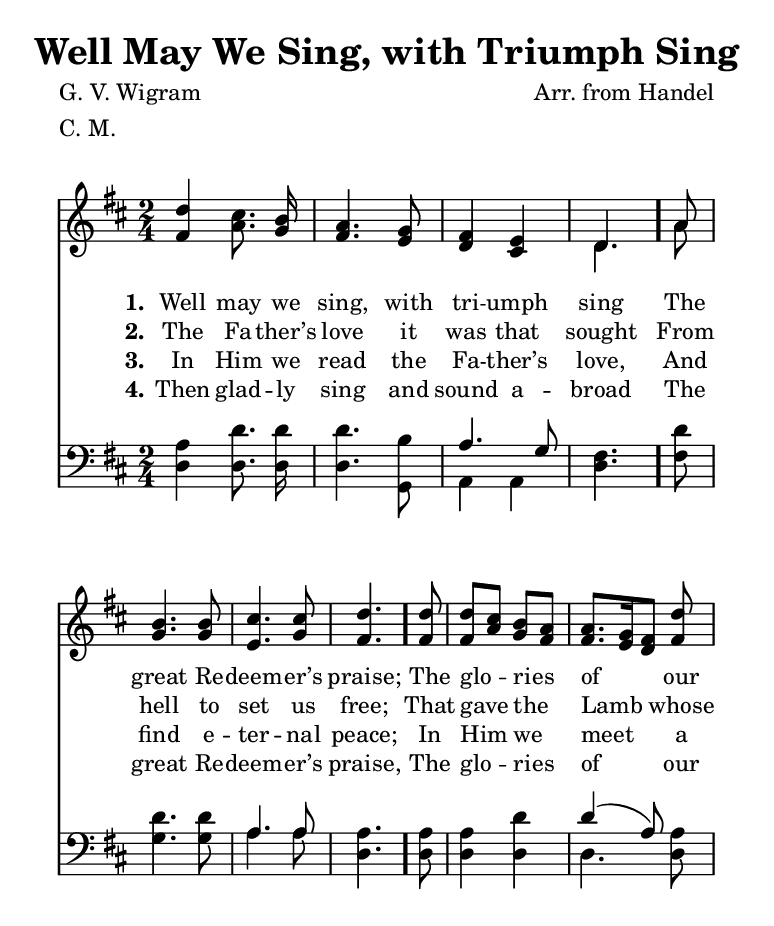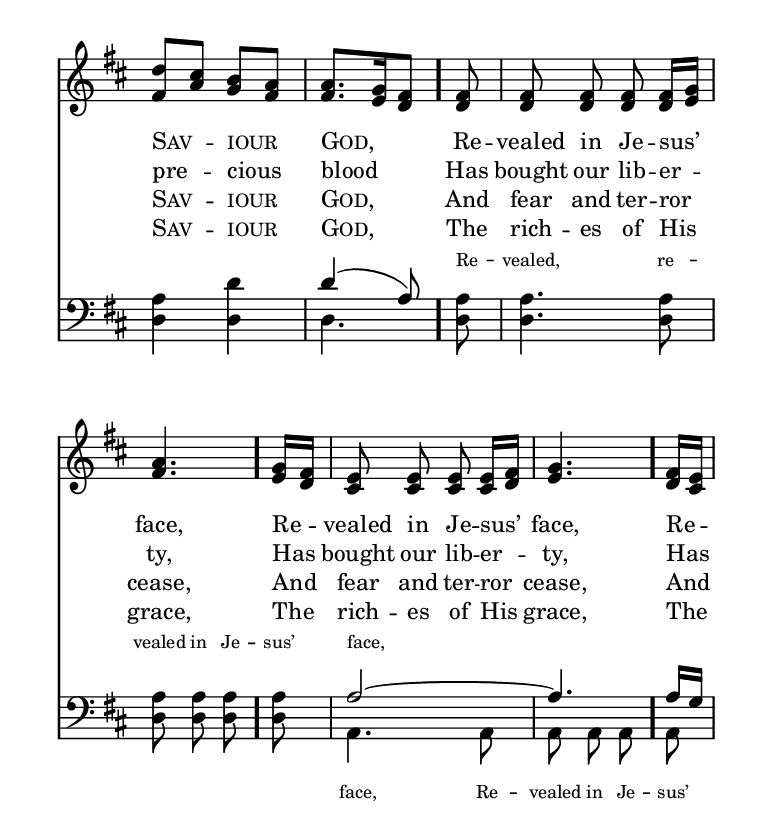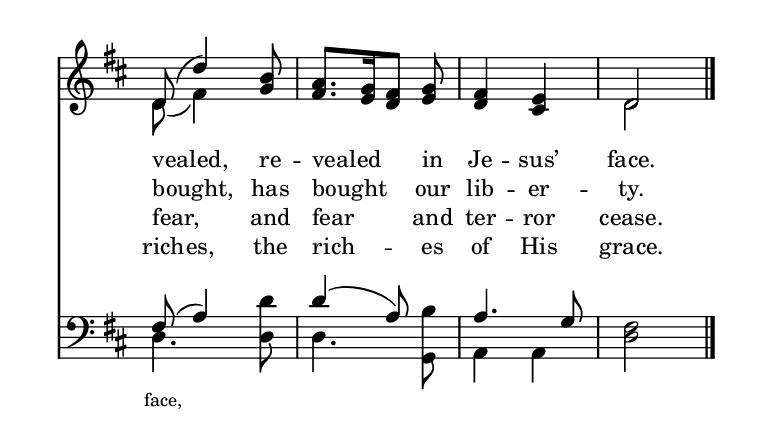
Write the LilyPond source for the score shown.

\include "common/global.ily"
\paper {
  \include "common/paper.ily"
  ragged-bottom = ##t
  system-system-spacing.padding = 7
}

\header{
  %gospel
  hymnnumber = "285"
  title = "Well May We Sing, with Triumph Sing"
  tunename = "Antioch"
  meter = "C. M."
  poet = "G. V. Wigram"
  composer = "Arr. from Handel"
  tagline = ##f
}

global = {
  \include "common/overrides.ily"
  \override Staff.TimeSignature.style = #'numbered
  \time 2/4
  \override Score.MetronomeMark.transparent = ##t % hide all fermata changes too
  \tempo 4=80
  \key d \major
  \autoBeamOff
}

notesSoprano = {
\global
\relative c'' {

  d4 cis8. b16 | a4. g8 | fis4 e | d4.
  a'8 | b4. b8 | cis4. cis8 | d4. \eogbreak
  d8 | d8[ cis] b[ a] | a8.[ g16 fis8] d'8 | d8[ cis] b[ a] | a8.[ g16 fis8]
  fis8 | fis fis fis fis16[ g] | a4.
  g16[ fis] | e8 e e e16[ fis] | g4.
  fis16[ e] | d8( d'4) b8 | a8.[ g16 fis8] g8 | fis4 e | d2 |

  \bar "|."

}
}

notesAlto = {
\global
\relative e' {

  fis4 a8. g16 | fis4. e8 | d4 cis | d4.
  a'8 | g4. g8 | e4. g8 | fis4.
  fis8 | fis8[ a] g[ fis] | fis8.[ e16 d8] fis8 | fis8[ a] g[ fis] | fis8.[ e16 d8]
  d8 | d d d d16[ e] | fis4.
  e16[ d] | cis8 cis cis cis16[ d] | e4.
  d16[ cis] | d8( fis4) g8 | fis8.[ e16 d8] e | d4 cis | d2 |

}
}

notesTenor = {
\global
\relative a {

  a4 d8. d16 | d4. b8 | a4. g8 | fis4.
  d'8 | d4. d8 | a4. a8 | a4.
  a8 | a4 d | d4( a8) a8 | a4 d | d4( a8)
  a8 | a4. a8 | a a a a | a2 ~ | a4.
  a16[ g] | fis8( a4) d8 | d4( a8) b | a4. g8 | fis2 |

}
}

notesBass = {
\global
\relative f {

  d4 d8. d16 | d4. g,8 | a4 a | d4.
  fis8 | g4. g8 | a4. a8 | d,4.
  d8 | d4 d | d4. d8 | d4 d | d4.
  d8 | d4. d8 | d d d d |
  a4. a8 | a a a a | d4. d8 | d4. g,8 | a4 a | d2

}
}

wordsA = \lyricmode {
\set stanza = "1."

Well may we sing, with tri -- umph sing \bar "."
The great Re -- deem -- er’s praise; \bar "."
The glo -- ries of our \markup\caps Sav -- \markup\caps iour \markup\caps God, \bar "."
Re -- vealed in Je -- sus’ face, \bar "."
Re -- vealed in Je -- sus’ face, \bar "."
Re -- vealed, re -- vealed in Je -- sus’ face. \bar "."

}

wordsB = \lyricmode {
\set stanza = "2."

The Fa -- ther’s love it was that sought
From hell to set us free;
That gave the Lamb whose pre -- cious blood
Has bought our lib -- er -- ty,
Has bought our lib -- er -- ty,
Has bought, has bought our lib -- er -- ty.

}

wordsC = \lyricmode {
\set stanza = "3."

In Him we read the Fa -- ther’s love,
And find e -- ter -- nal peace;
In Him we meet a \markup\caps Sav -- \markup\caps iour \markup\caps God,
And fear and ter -- ror cease,
And fear and ter -- ror cease,
And fear, and fear and ter -- ror cease.

}

wordsD = \lyricmode {
\set stanza = "4."

Then glad -- ly sing and sound a -- broad
The great Re -- deem -- er’s praise,
The glo -- ries of our \markup\caps Sav -- \markup\caps iour \markup\caps God,
The rich -- es of His grace,
The rich -- es of His grace,
The { \mon } rich -- es, { \moff } the rich -- es of His grace.

}

underWordsTenor = \lyricmode {
\override LyricText.font-size = #-2

\repeat unfold 22 \skip 4
Re -- vealed, re -- vealed in Je -- sus’ face,__

}

underWordsBass = \lyricmode {
\override LyricText.font-size = #-2

\repeat unfold 29 \skip 4
face, Re -- vealed in Je -- sus’ face,

}

\score {
  \context ChoirStaff <<
    \context Staff = upper <<
      \set Staff.autoBeaming = ##f
      \set ChoirStaff.systemStartDelimiter = #'SystemStartBar
      \set ChoirStaff.printPartCombineTexts = ##f
      \partcombine #'(2 . 9) \notesSoprano \notesAlto
      \context NullVoice = sopranos { \voiceOne << \notesSoprano >> }
      \context NullVoice = altos { \voiceTwo << \notesAlto >> }
      \context Lyrics = one   \lyricsto sopranos \wordsA
      \context Lyrics = two   \lyricsto sopranos \wordsB
      \context Lyrics = three \lyricsto sopranos \wordsC
      \context Lyrics = four  \lyricsto sopranos \wordsD
    >>
    \context Staff = men <<
      \set Staff.autoBeaming = ##f
      \clef bass
      \set ChoirStaff.printPartCombineTexts = ##f
      \partcombine #'(2 . 9) \notesTenor \notesBass
      \context NullVoice = tenors { \voiceOne << \notesTenor >> }
      \context NullVoice = basses { \voiceTwo << \notesBass >> }
      \context Lyrics = five \with { alignAboveContext = men } \lyricsto tenors \underWordsTenor
      \context Lyrics = six  \with { alignBelowContext = men } \lyricsto basses \underWordsBass
    >>
  >>
  \layout {
    \include "common/layout.ily"
  }
  \midi{
    \include "common/midi.ily"
  }
}

\version "2.19.49"  % necessary for upgrading to future LilyPond versions.

% vi:set et ts=2 sw=2 ai nocindent syntax=lilypond:
